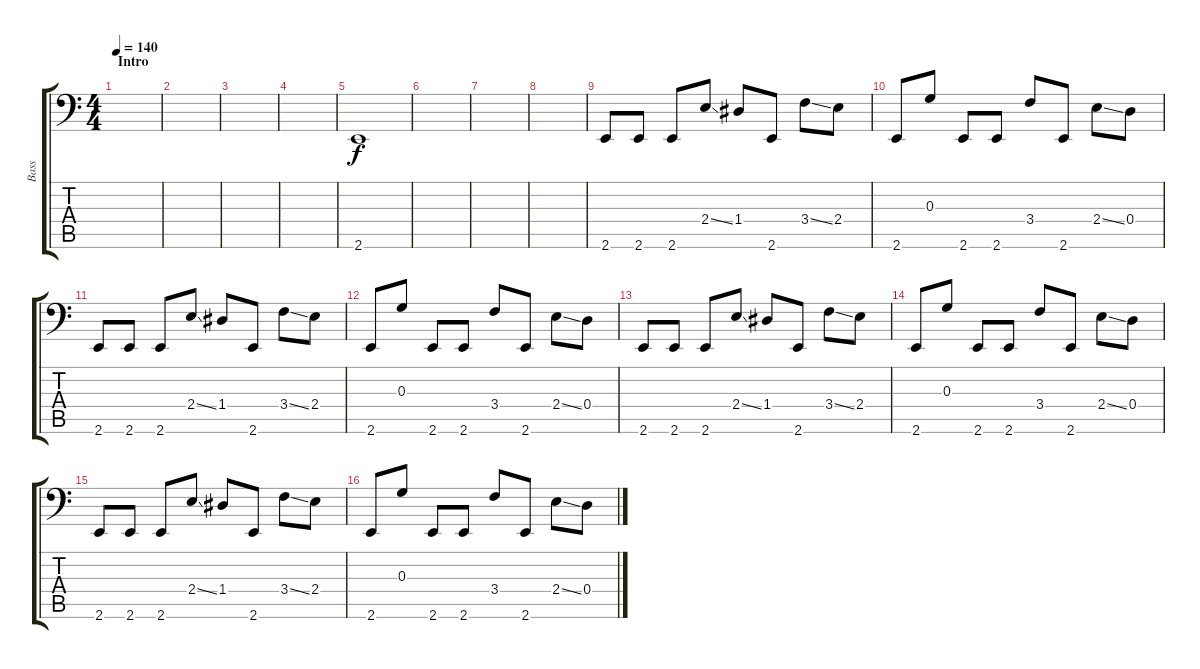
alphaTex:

\track ("Bass" "Bass") {instrument electricbasspick}
\staff {score tabs}
\tuning (E3 B2 G2 D2 A1 D1) {hide}
\ts (4 4)
\section ("" "Intro")
\tempo 140
\clef f4
\ks c
|
|
|
|
2.6.1 |
|
|
|
2.6.8 2.6.8 2.6.8 2.4{ss}.8 1.4.8 2.6.8 3.4{ss}.8 2.4.8 |
2.6.8 0.3.8 2.6.8 2.6.8 3.4.8 2.6.8 2.4{ss}.8 0.4.8 |
2.6.8 2.6.8 2.6.8 2.4{ss}.8 1.4.8 2.6.8 3.4{ss}.8 2.4.8 |
2.6.8 0.3.8 2.6.8 2.6.8 3.4.8 2.6.8 2.4{ss}.8 0.4.8 |
2.6.8 2.6.8 2.6.8 2.4{ss}.8 1.4.8 2.6.8 3.4{ss}.8 2.4.8 |
2.6.8 0.3.8 2.6.8 2.6.8 3.4.8 2.6.8 2.4{ss}.8 0.4.8 |
2.6.8 2.6.8 2.6.8 2.4{ss}.8 1.4.8 2.6.8 3.4{ss}.8 2.4.8 |
2.6.8 0.3.8 2.6.8 2.6.8 3.4.8 2.6.8 2.4{ss}.8 0.4.8
